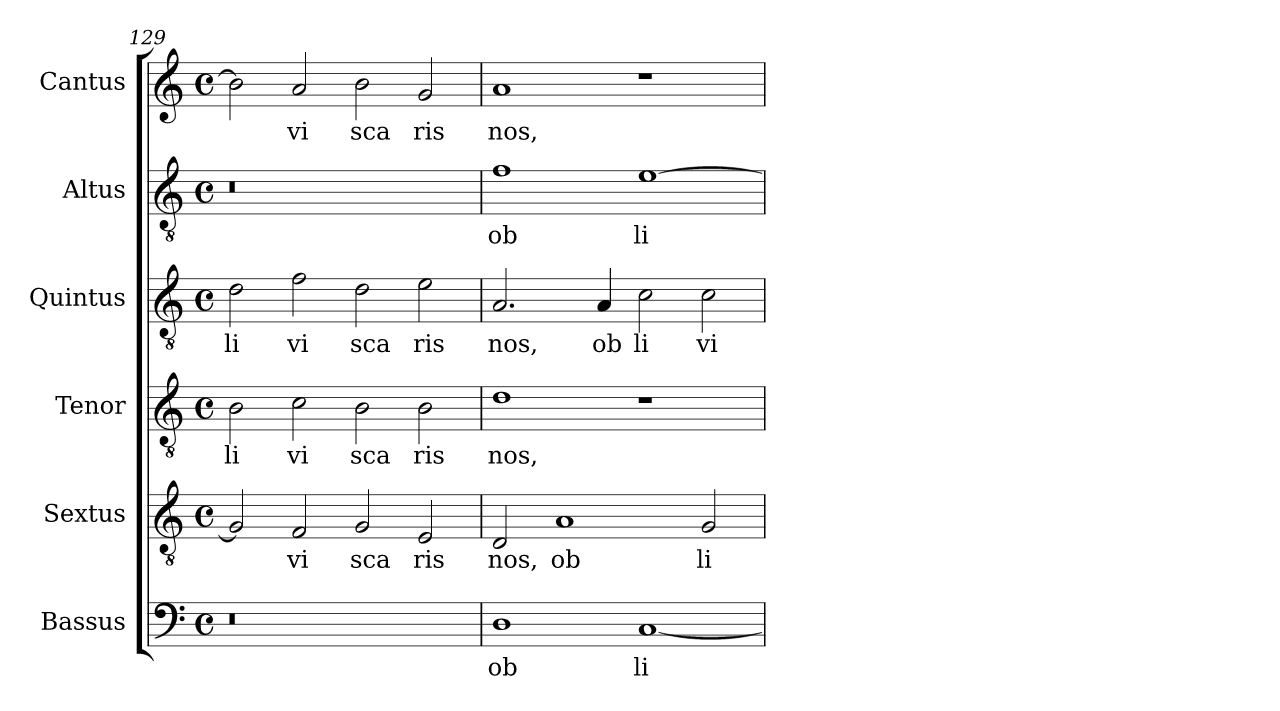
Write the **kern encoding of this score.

**kern	**text	**kern	**text	**kern	**text	**kern	**text	**kern	**text	**kern	**text
*part6	*part6	*part5	*part5	*part4	*part4	*part3	*part3	*part2	*part2	*part1	*part1
*staff6	*staff6	*staff5	*staff5	*staff4	*staff4	*staff3	*staff3	*staff2	*staff2	*staff1	*staff1
*I"Bassus	*	*I"Sextus	*	*I"Tenor	*	*I"Quintus	*	*I"Altus	*	*I"Cantus	*
*clefF4	*	*clefGv2	*	*clefGv2	*	*clefGv2	*	*clefGv2	*	*clefG2	*
*	*	*	*	*k[]	*	*	*	*	*	*	*
*	*	*	*	*C:	*	*	*	*	*	*	*
*M4/4	*	*M4/4	*	*M4/4	*	*M4/4	*	*M4/4	*	*M4/4	*
*met(c)	*	*met(c)	*	*met(c)	*	*met(c)	*	*met(c)	*	*met(c)	*
=129	=129	=129	=129	=129	=129	=129	=129	=129	=129	=129	=129
!	!	!	!	!	!LO:LY:b:cj	!	!LO:LY:b:cj	!	!	!	!
0r	.	2G/]	.	2B\	li	2d\	li	0r	.	2b\]	.
!	!	!	!LO:LY:b:cj	!	!LO:LY:b:cj	!	!LO:LY:b:cj	!	!	!	!LO:LY:b:cj
.	.	2F/	vi	2c\	vi	2f\	vi	.	.	2a/	vi
!	!	!	!LO:LY:b:cj	!	!LO:LY:b:cj	!	!LO:LY:b:cj	!	!	!	!LO:LY:b:cj
.	.	2G/	sca	2B\	sca	2d\	sca	.	.	2b\	sca
!	!	!	!LO:LY:b:cj	!	!LO:LY:b:cj	!	!LO:LY:b:cj	!	!	!	!LO:LY:b:cj
.	.	2E/	ris	2B\	ris	2e\	ris	.	.	2g/	ris
=130	=130	=130	=130	=130	=130	=130	=130	=130	=130	=130	=130
!	!LO:LY:b:cj	!	!LO:LY:b:cj	!	!LO:LY:b:cj	!	!LO:LY:b:cj	!	!LO:LY:b:cj	!	!LO:LY:b:cj
1D	ob	2D/	nos,	1d	nos,	2.A/	nos,	1f	ob	1a	nos,
!	!	!	!LO:LY:b:cj	!	!	!	!	!	!	!	!
.	.	1A	ob	.	.	.	.	.	.	.	.
!	!	!	!	!	!	!	!LO:LY:b:cj	!	!	!	!
.	.	.	.	.	.	4A/	ob	.	.	.	.
!	!LO:LY:b:cj	!	!	!	!	!	!LO:LY:b:cj	!	!LO:LY:b:cj	!	!
[<1C	li	.	.	1r	.	2c\	li	[>1e	li	1r	.
!	!	!	!LO:LY:b:cj	!	!	!	!LO:LY:b:cj	!	!	!	!
.	.	2G/	li	.	.	2c\	vi	.	.	.	.
=	=	=	=	=	=	=	=	=	=	=	=
*-	*-	*-	*-	*-	*-	*-	*-	*-	*-	*-	*-
